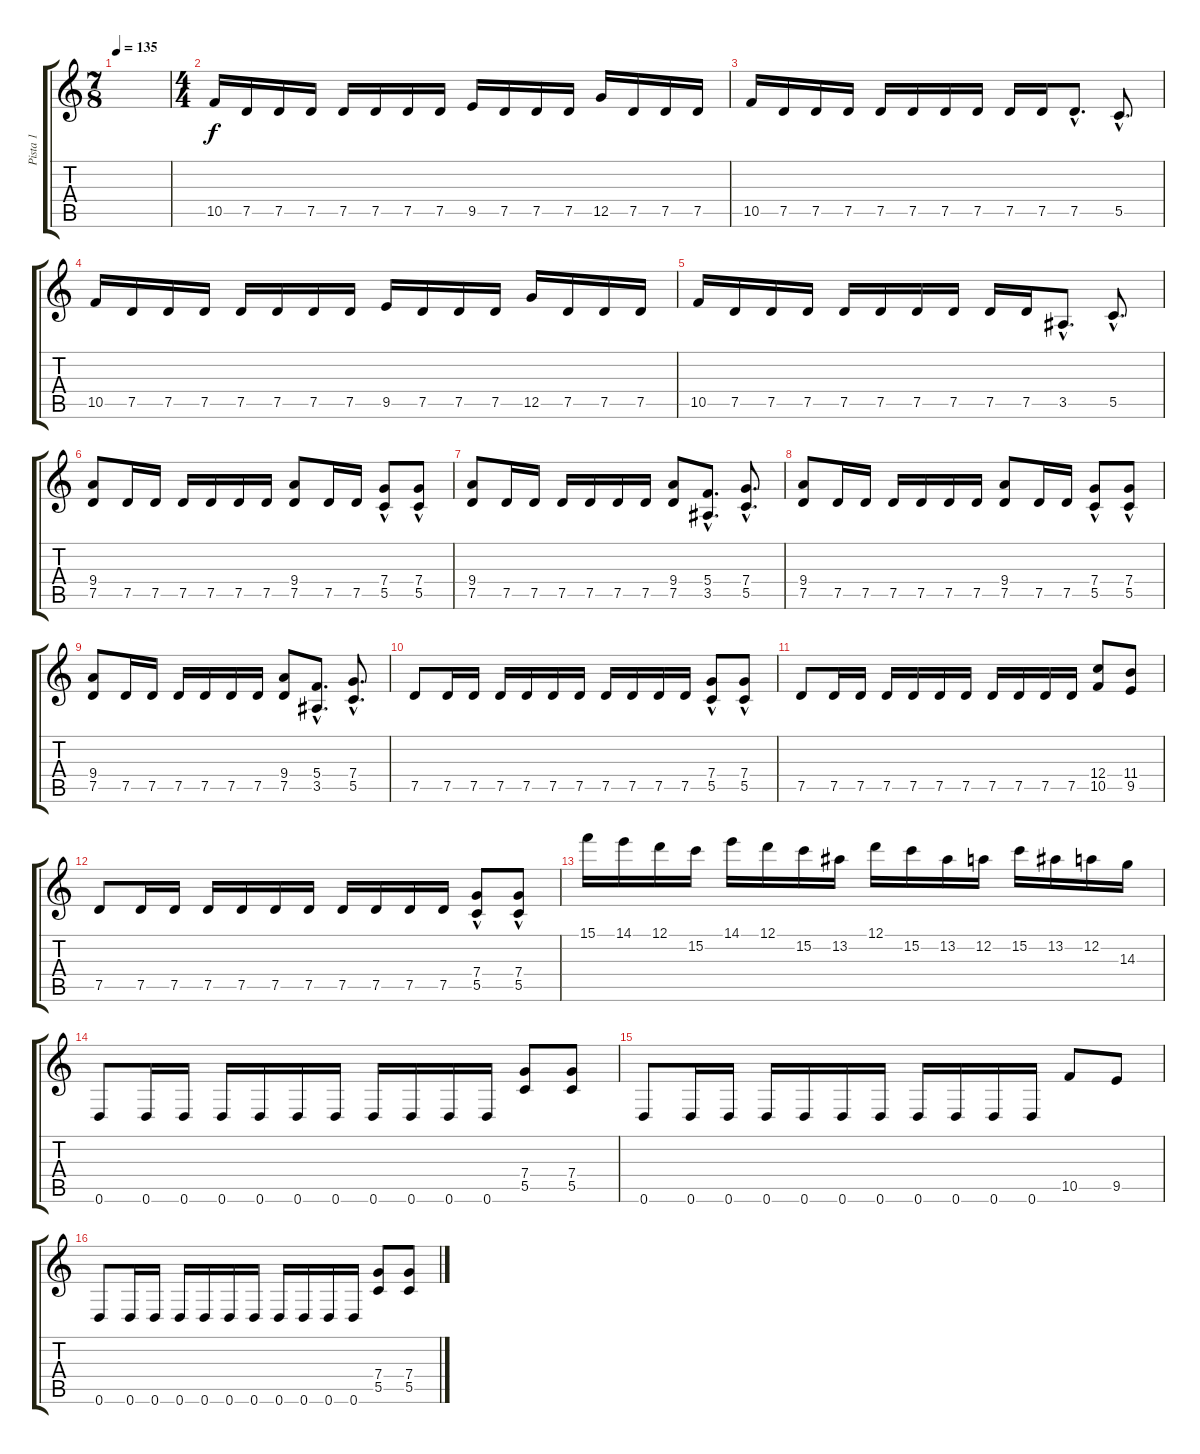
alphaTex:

\track ("Pista 1" "Pista 1") {instrument distortionguitar}
\staff {score tabs}
\tuning (D4 A3 F3 C3 G2 D2) {hide}
\ts (7 8)
\tempo 135
\clef g2
\ks c
|
\ts (4 4)
10.5.16 7.5.16 7.5.16 7.5.16 7.5.16 7.5.16 7.5.16 7.5.16 9.5.16 7.5.16 7.5.16 7.5.16 12.5.16 7.5.16 7.5.16 7.5.16 |
10.5.16 7.5.16 7.5.16 7.5.16 7.5.16 7.5.16 7.5.16 7.5.16 7.5.16 7.5.16 7.5{hac}.8{d} 5.5{hac}.8{d} |
10.5.16 7.5.16 7.5.16 7.5.16 7.5.16 7.5.16 7.5.16 7.5.16 9.5.16 7.5.16 7.5.16 7.5.16 12.5.16 7.5.16 7.5.16 7.5.16 |
10.5.16 7.5.16 7.5.16 7.5.16 7.5.16 7.5.16 7.5.16 7.5.16 7.5.16 7.5.16 3.5{hac}.8{d} 5.5{hac}.8{d} |
(9.4 7.5).8 7.5.16 7.5.16 7.5.16 7.5.16 7.5.16 7.5.16 (9.4 7.5).8 7.5.16 7.5.16 (7.4 5.5{hac}).8 (7.4 5.5{hac}).8 |
(9.4 7.5).8 7.5.16 7.5.16 7.5.16 7.5.16 7.5.16 7.5.16 (9.4 7.5).8 (5.4{hac} 3.5{hac}).8{d} (7.4{hac} 5.5{hac}).8{d} |
(9.4 7.5).8 7.5.16 7.5.16 7.5.16 7.5.16 7.5.16 7.5.16 (9.4 7.5).8 7.5.16 7.5.16 (7.4 5.5{hac}).8 (7.4 5.5{hac}).8 |
(9.4 7.5).8 7.5.16 7.5.16 7.5.16 7.5.16 7.5.16 7.5.16 (9.4 7.5).8 (5.4{hac} 3.5{hac}).8{d} (7.4{hac} 5.5{hac}).8{d} |
7.5.8 7.5.16 7.5.16 7.5.16 7.5.16 7.5.16 7.5.16 7.5.16 7.5.16 7.5.16 7.5.16 (7.4 5.5{hac}).8 (7.4 5.5{hac}).8 |
7.5.8 7.5.16 7.5.16 7.5.16 7.5.16 7.5.16 7.5.16 7.5.16 7.5.16 7.5.16 7.5.16 (12.4 10.5).8 (11.4 9.5).8 |
7.5.8 7.5.16 7.5.16 7.5.16 7.5.16 7.5.16 7.5.16 7.5.16 7.5.16 7.5.16 7.5.16 (7.4 5.5{hac}).8 (7.4 5.5{hac}).8 |
15.1.16 14.1.16 12.1.16 15.2.16 14.1.16 12.1.16 15.2.16 13.2.16 12.1.16 15.2.16 13.2.16 12.2.16 15.2.16 13.2.16 12.2.16 14.3.16 |
0.6.8 0.6.16 0.6.16 0.6.16 0.6.16 0.6.16 0.6.16 0.6.16 0.6.16 0.6.16 0.6.16 (7.4 5.5).8 (7.4 5.5).8 |
0.6.8 0.6.16 0.6.16 0.6.16 0.6.16 0.6.16 0.6.16 0.6.16 0.6.16 0.6.16 0.6.16 10.5.8 9.5.8 |
0.6.8 0.6.16 0.6.16 0.6.16 0.6.16 0.6.16 0.6.16 0.6.16 0.6.16 0.6.16 0.6.16 (7.4 5.5).8 (7.4 5.5).8
